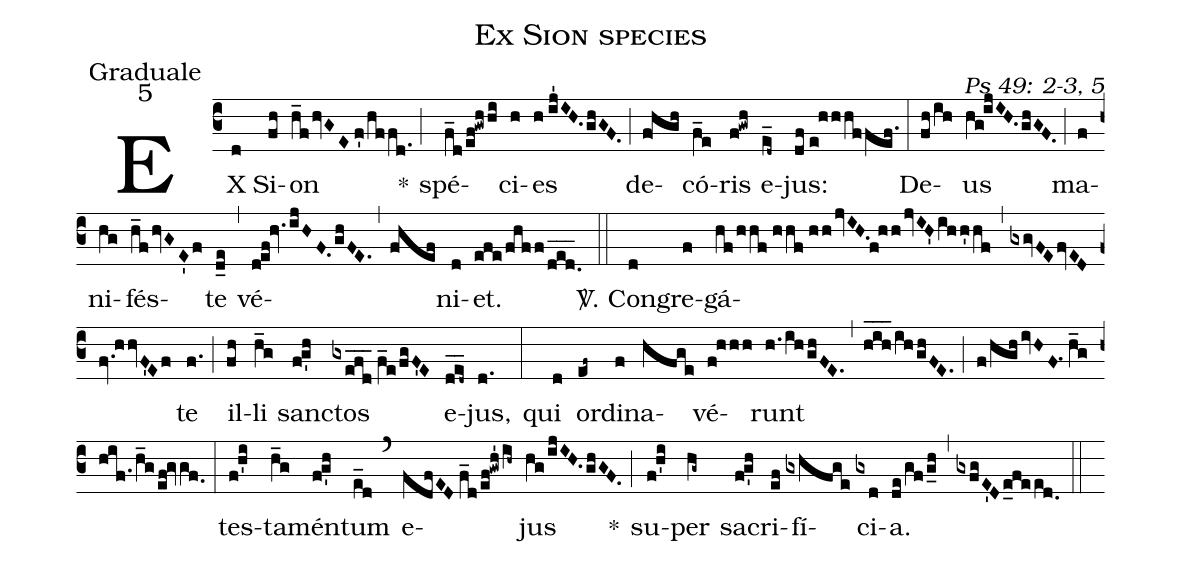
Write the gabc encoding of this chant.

name: Ex Sion species;
office-part: Graduale;
mode: 5;
commentary: Ps 49: 2-3, 5;
%%
(c3) EX(d) Si(fh)on(h_fhvGE//f'/hffd.) *(;)
spé(f_d/ef!gwhhi)ci(h)es(h//ij'IH.ghGF.) (;) de(f!hgh)có(f_e)ris(f!gwh) e(e_d~)jus:(df//e!hhhffef.) (:)
De(fh/ih)us(hg!ijIH.ghGF.) (;) ma(f)ni(hg)fés(h_fhvGE'f)te(d_e) (,) vé(def!hv.ijHF./!ghFE.)(,)(fhef)ni(d)et.(efe/fhff/d_e_d._) (::)
<sp>V/</sp>. Con(d)gre(f)gá(hf/hhf//hhf//hhjvIH.!f!hhjvIH'/!ihh'hf)(,)(gxgvFEfvEDfv.!hhvF'Ef)te(f.) (;) il(fh)li(h_g) sanc(fg'h)tos(gxe_f_d_2//f_e/fgF'E) e(d_e_d~)jus,(d.) (:)
qui(d) or(ef~)di(f)na(hfge)vé(f!hhh)runt(h./ihghFE.) (,) (h_i_h_/ihghFE.) (;) (f/hghivHF.1//h_g/hif.1/h_gef!gvgf.0) (:)
tes(f!h'i)ta(h_g)mén(fg'h)tum(e_d) (`) e(fdfED//f_d/ef!gwh'/ih~)jus(hg/ijIH.ghGF.) *(;) su(f!h'i)per(hg~) sa(fg'h)cri(ef)fí(gxhfge)ci(gxd)a.(de/gf/g_h) (,) (gxfgE'De_feed.0) (::)
